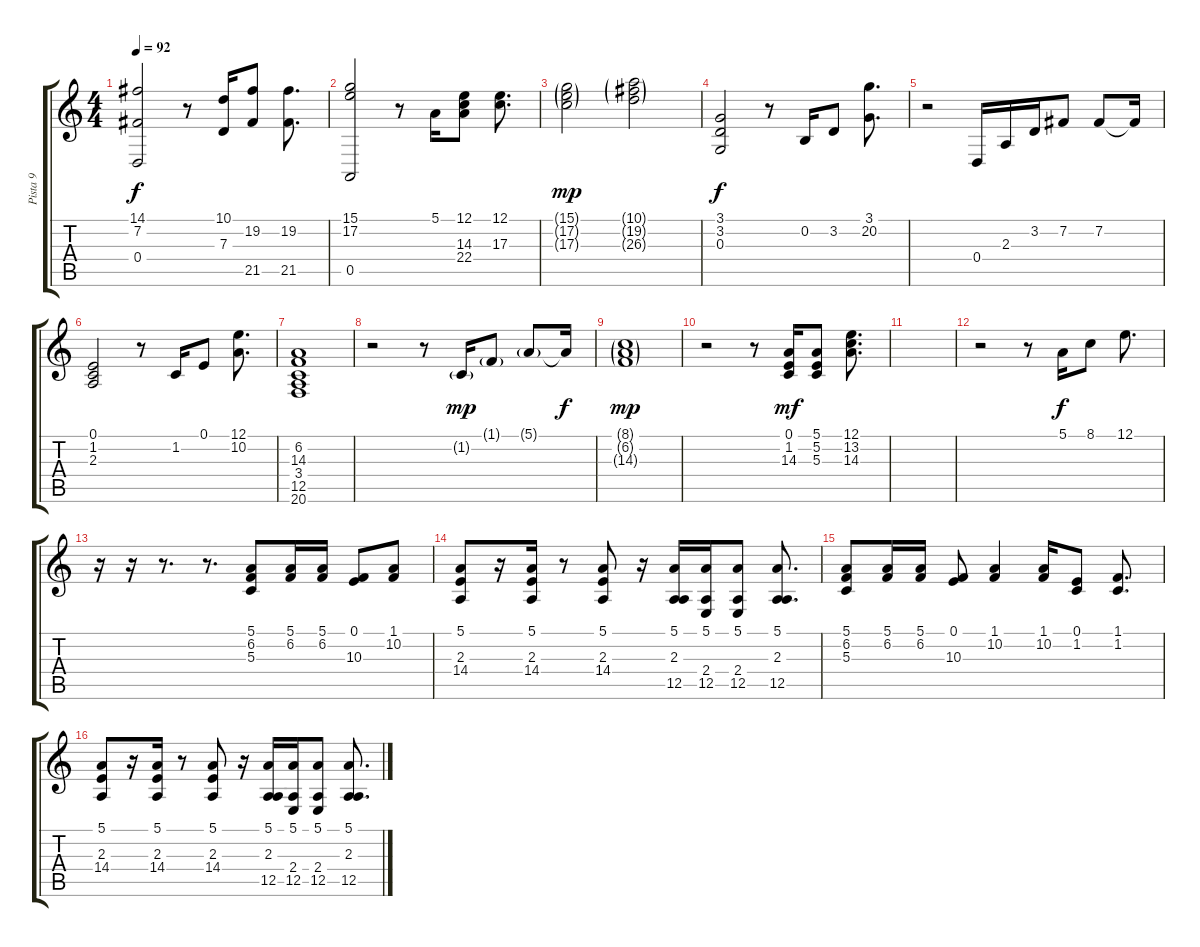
\track ("Pista 9" "Pista 9") {instrument brightacousticpiano}
\staff {score tabs}
\tuning (E4 B3 G3 D3 A2 E2) {hide}
\ts (4 4)
\tempo 92
\clef g2
\ks c
(14.1 7.2 0.4).2{dy f} r.8 (10.1 7.3).16 (19.2 21.5).8 (19.2 21.5).8{d} |
(15.1 17.2 0.5).2 r.8 5.1.16 (12.1 14.3 22.4).8 (12.1 17.3).8{d} |
(15.1{g} 17.2{g} 17.3{g}).2{dy mp} (10.1{g} 19.2{g} 26.3{g}).2 |
(3.1 3.2 0.3).2{dy f} r.8 0.2.16 3.2.8 (3.1 20.2).8{d} |
r.2 0.4.16 2.3.16 3.2.16 7.2.8 7.2.8 7.2{t}.16 |
(0.1 1.2 2.3).2 r.8 1.2.16 0.1.8 (12.1 10.2).8{d} |
(6.2 14.3 3.4 12.5 20.6).1 |
r.2 r.8 1.2{g}.16{dy mp} 1.1{g}.8 5.1{g}.8 5.1{t}.16{dy f} |
(8.1{g} 6.2{g} 14.3{g}).1{dy mp} |
r.2 r.8 (0.1 1.2 14.3).16{dy mf} (5.1 5.2 5.3).8 (12.1 13.2 14.3).8{d} |
|
r.2 r.8 5.1.16{dy f} 8.1.8 12.1.8{d} |
r.16 r.16 r.8{d} r.8{d} (5.1 6.2 5.3).8 (5.1 6.2).16 (5.1 6.2).16 (0.1 10.3).8 (1.1 10.2).8 |
(5.1 2.3 14.4).8 r.16 (5.1 2.3 14.4).16 r.8 (5.1 2.3 14.4).8 r.16 (5.1 2.3 12.5).16 (5.1 2.4 12.5).16 (5.1 2.4 12.5).8 (5.1 2.3 12.5).8{d} |
(5.1 6.2 5.3).8 (5.1 6.2).16 (5.1 6.2).16 (0.1 10.3).8 (1.1 10.2).4 (1.1 10.2).16 (0.1 1.2).8 (1.1 1.2).8{d} |
(5.1 2.3 14.4).8 r.16 (5.1 2.3 14.4).16 r.8 (5.1 2.3 14.4).8 r.16 (5.1 2.3 12.5).16 (5.1 2.4 12.5).16 (5.1 2.4 12.5).8 (5.1 2.3 12.5).8{d}
